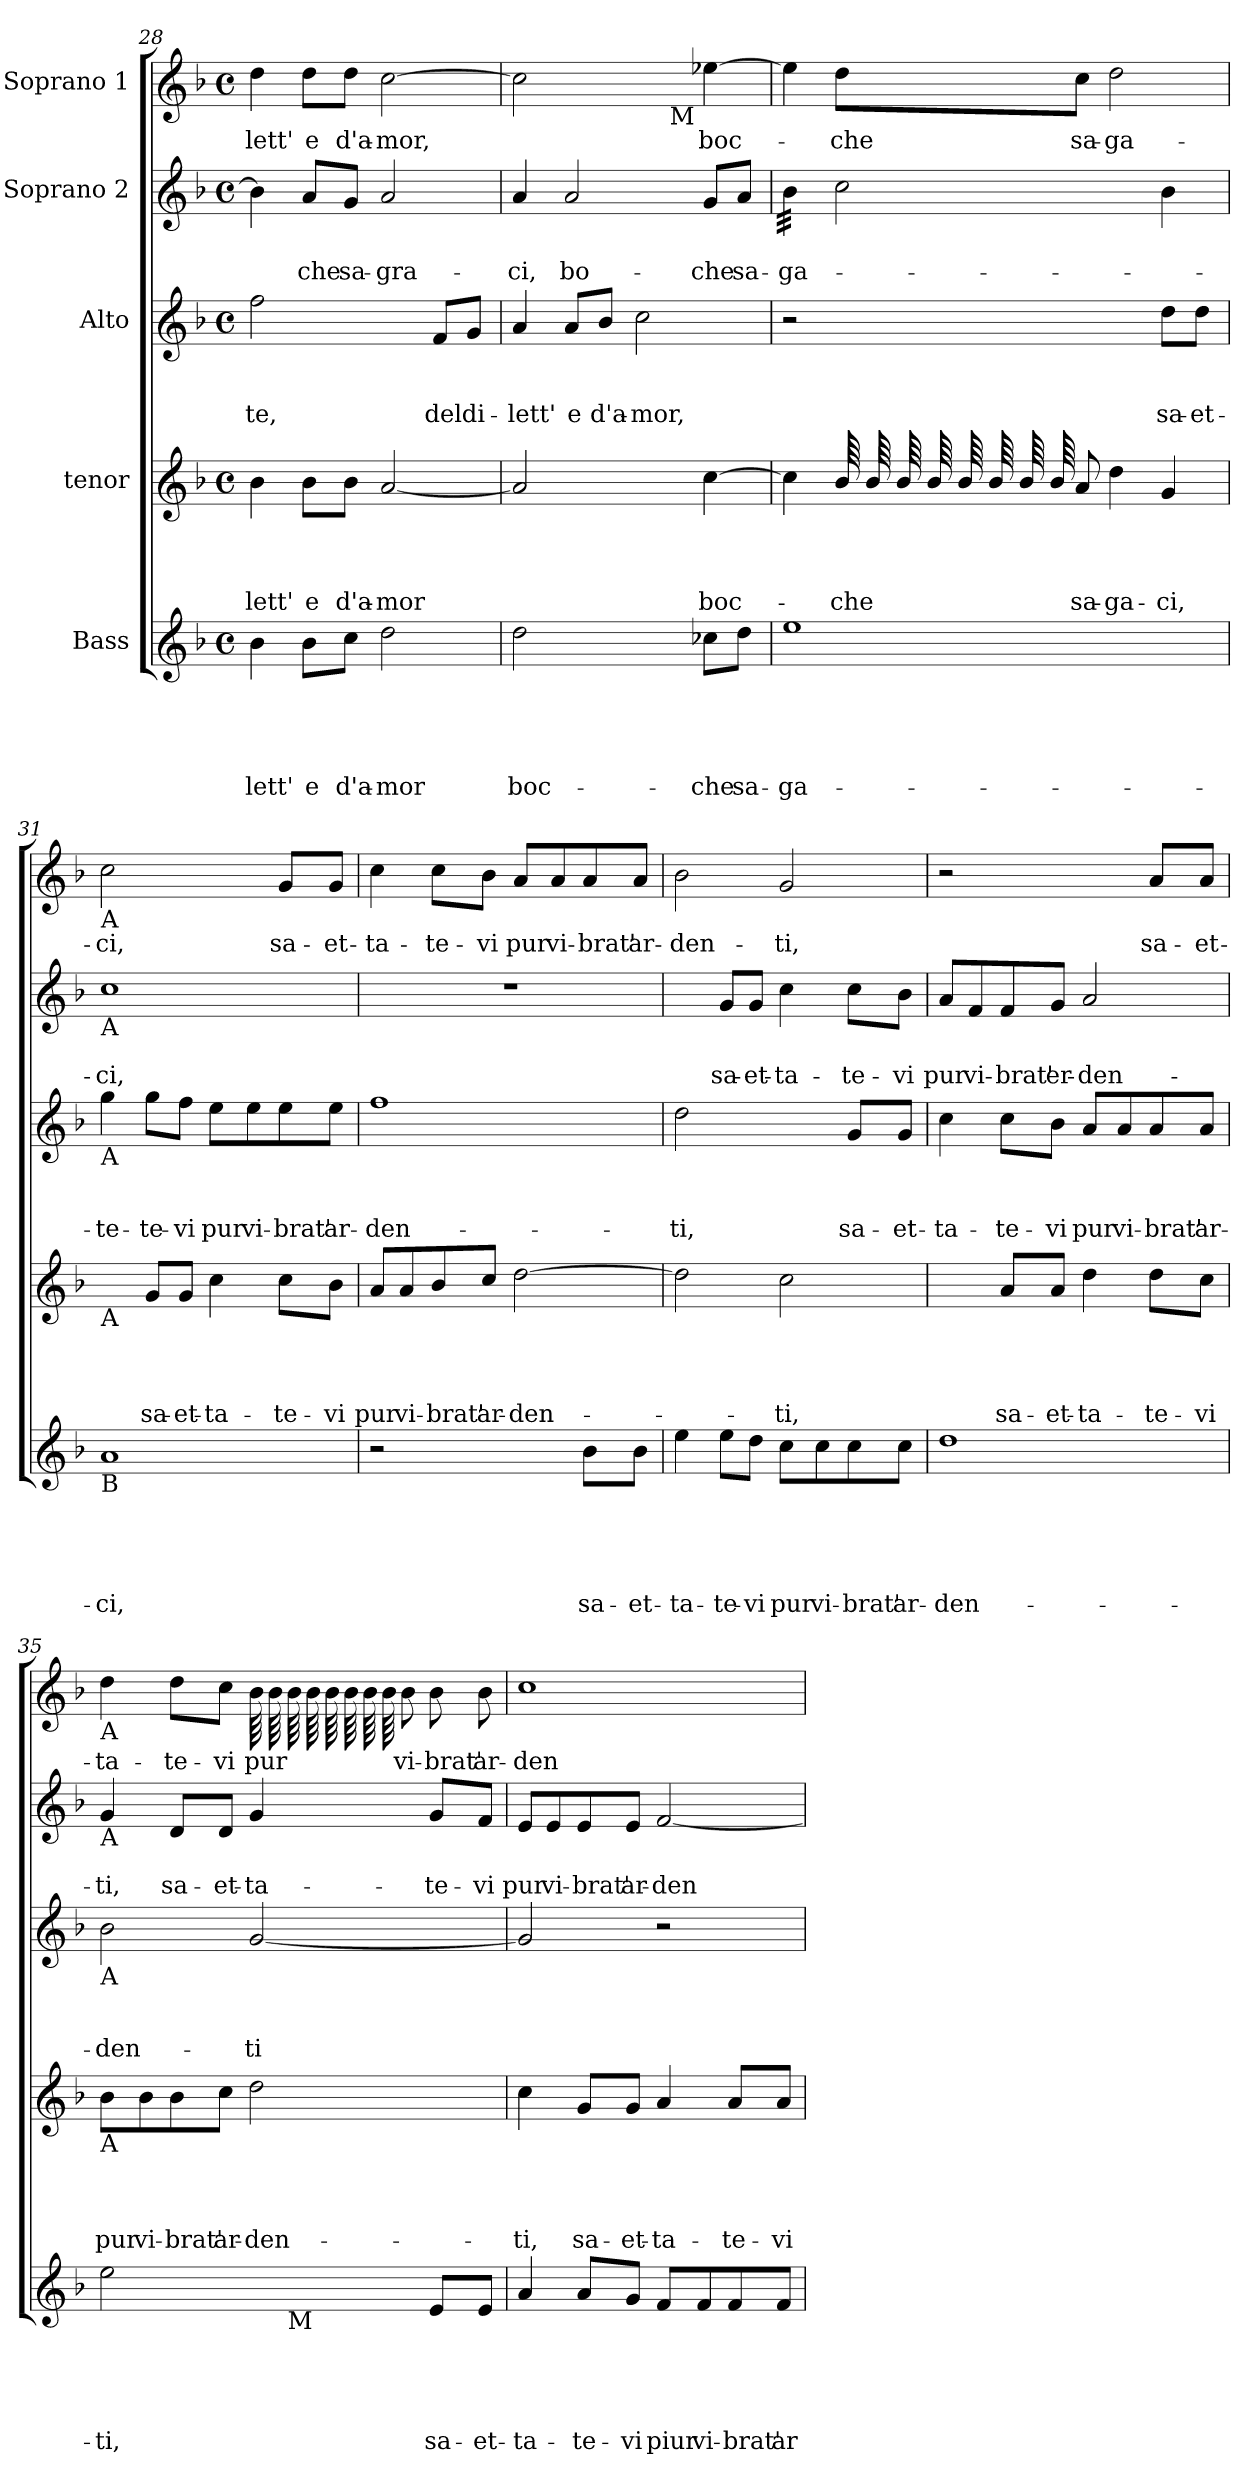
**kern	**text	**text	**text	**text	**text	**kern	**text	**text	**text	**text	**kern	**text	**text	**text	**kern	**text	**text	**kern	**text
*part5	*part5	*part5	*part5	*part5	*part5	*part4	*part4	*part4	*part4	*part4	*part3	*part3	*part3	*part3	*part2	*part2	*part2	*part1	*part1
*staff5	*staff5	*staff5	*staff5	*staff5	*staff5	*staff4	*staff4	*staff4	*staff4	*staff4	*staff3	*staff3	*staff3	*staff3	*staff2	*staff2	*staff2	*staff1	*staff1
*I"Bass	*	*	*	*	*	*I"tenor	*	*	*	*	*I"Alto	*	*	*	*I"Soprano 2	*	*	*I"Soprano 1	*
*clefG2	*	*	*	*	*	*clefG2	*	*	*	*	*clefG2	*	*	*	*clefG2	*	*	*clefG2	*
*k[b-]	*	*	*	*	*	*k[b-]	*	*	*	*	*k[b-]	*	*	*	*k[b-]	*	*	*k[b-]	*
*F:	*	*	*	*	*	*F:	*	*	*	*	*F:	*	*	*	*F:	*	*	*F:	*
*M4/4	*	*	*	*	*	*M4/4	*	*	*	*	*M4/4	*	*	*	*M4/4	*	*	*M4/4	*
*met(c)	*	*	*	*	*	*met(c)	*	*	*	*	*met(c)	*	*	*	*met(c)	*	*	*met(c)	*
=28	=28	=28	=28	=28	=28	=28	=28	=28	=28	=28	=28	=28	=28	=28	=28	=28	=28	=28	=28
!	!	!	!	!	!LO:LY:b	!	!	!	!	!LO:LY:b	!	!	!	!LO:LY:b	!	!	!	!	!LO:LY:b
4b-\	.	.	.	.	-lett'	4b-\	.	.	.	-lett'	2ff\	.	.	-te,	4b-\]	.	.	4dd\	-lett'
!	!	!	!	!	!LO:LY:b	!	!	!	!	!LO:LY:b	!	!	!	!	!	!	!LO:LY:b	!	!LO:LY:b
8b-\L	.	.	.	.	e	8b-\L	.	.	.	e	.	.	.	.	8a/L	.	-che	8dd\L	e
!	!	!	!	!	!LO:LY:b	!	!	!	!	!LO:LY:b	!	!	!	!	!	!	!LO:LY:b	!	!LO:LY:b
8cc\J	.	.	.	.	d'a-	8b-\J	.	.	.	d'a-	.	.	.	.	8g/J	.	sa-	8dd\J	d'a-
!	!	!	!	!	!LO:LY:b	!	!	!	!	!LO:LY:b	!	!	!	!	!	!	!LO:LY:b	!	!LO:LY:b
2dd\	.	.	.	.	-mor	[<2a/	.	.	.	-mor	4ryy	.	.	.	2a/	.	-gra-	[>2cc\	-mor,
!	!	!	!	!	!	!	!	!	!	!	!	!	!	!LO:LY:b	!	!	!	!	!
.	.	.	.	.	.	.	.	.	.	.	8f/L	.	.	del	.	.	.	.	.
!	!	!	!	!	!	!	!	!	!	!	!	!	!	!LO:LY:b	!	!	!	!	!
.	.	.	.	.	.	.	.	.	.	.	8g:/J	.	.	di-	.	.	.	.	.
=29	=29	=29	=29	=29	=29	=29	=29	=29	=29	=29	=29	=29	=29	=29	=29	=29	=29	=29	=29
!	!	!	!	!	!LO:LY:b	!	!	!	!	!	!	!	!	!LO:LY:b	!	!	!LO:LY:b	!	!
*	*	*	*	*	*	*	*	*	*	*	*	*	*	*	*	*	*	*^	*
2dd:\	.	.	.	.	boc-	2a/]	.	.	.	.	4a/	.	.	-lett'	4a/	.	-ci,	2cc\]	2ryy	.
!	!	!	!	!	!	!	!	!	!	!	!	!	!	!LO:LY:b	!	!	!LO:LY:b	!	!	!
.	.	.	.	.	.	.	.	.	.	.	8a/L	.	.	e	2a/	.	bo-	.	.	.
!	!	!	!	!	!	!	!	!	!	!	!	!	!	!LO:LY:b	!	!	!	!	!	!
.	.	.	.	.	.	.	.	.	.	.	8b-/J	.	.	d'a-	.	.	.	.	.	.
!	!	!	!	!	!	!	!	!	!	!	!	!	!	!LO:LY:b	!	!	!	!	!	!
4ryy	.	.	.	.	.	4ryy	.	.	.	.	2cc\	.	.	-mor,	.	.	.	4ryy	8ryy	.
!	!	!	!	!	!	!	!	!	!	!	!	!	!	!	!	!	!	!	!LO:TX:b:t=M	!
.	.	.	.	.	.	.	.	.	.	.	.	.	.	.	.	.	.	.	4.ryy	.
!	!	!	!	!	!LO:LY:b	!	!	!	!	!LO:LY:b	!	!	!	!	!	!	!LO:LY:b	!	!	!LO:LY:b
8cc-X\L	.	.	.	.	-che	[>4cc:\	.	.	.	boc-	.	.	.	.	8g/L	.	-che	[>4ee-X\	.	boc-
!	!	!	!	!	!LO:LY:b	!	!	!	!	!	!	!	!	!	!	!	!LO:LY:b	!	!	!
8dd\J	.	.	.	.	sa-	.	.	.	.	.	.	.	.	.	8a/J	.	sa-	.	.	.
=30	=30	=30	=30	=30	=30	=30	=30	=30	=30	=30	=30	=30	=30	=30	=30	=30	=30	=30	=30	=30
!	!	!	!	!	!LO:LY:b	!	!	!	!	!	!	!	!	!	!	!	!LO:LY:b	!	!	!
*	*	*	*	*	*	*	*	*	*	*	*	*	*	*	*	*	*	*v	*v	*
*	*	*	*	*	*	*	*	*	*	*	*	*	*	*	*tremolo	*	*	*	*
1ee	.	.	.	.	-ga-	4cc\]	.	.	.	.	2r	.	.	.	32b-\LLL	.	-ga-	4ee-\]	.
.	.	.	.	.	.	.	.	.	.	.	.	.	.	.	32b-\	.	.	.	.
.	.	.	.	.	.	.	.	.	.	.	.	.	.	.	32b-\	.	.	.	.
.	.	.	.	.	.	.	.	.	.	.	.	.	.	.	32b-\	.	.	.	.
.	.	.	.	.	.	.	.	.	.	.	.	.	.	.	32b-\	.	.	.	.
.	.	.	.	.	.	.	.	.	.	.	.	.	.	.	32b-\	.	.	.	.
.	.	.	.	.	.	.	.	.	.	.	.	.	.	.	32b-\	.	.	.	.
.	.	.	.	.	.	.	.	.	.	.	.	.	.	.	32b-\JJJ	.	.	.	.
*	*	*	*	*	*	*	*	*	*	*	*	*	*	*	*Xtremolo	*	*	*	*
!	!	!	!	!	!	!	!	!	!	!LO:LY:b	!	!	!	!	!	!	!	!	!LO:LY:b
*	*	*	*	*	*	*tremolo	*	*	*	*	*	*	*	*	*	*	*	*	*
.	.	.	.	.	.	64b-/LLLL	.	.	.	-che	.	.	.	.	2cc\	.	.	8dd\L	-che
.	.	.	.	.	.	64b-/	.	.	.	.	.	.	.	.	.	.	.	.	.
.	.	.	.	.	.	64b-/	.	.	.	.	.	.	.	.	.	.	.	.	.
.	.	.	.	.	.	64b-/	.	.	.	.	.	.	.	.	.	.	.	.	.
.	.	.	.	.	.	64b-/	.	.	.	.	.	.	.	.	.	.	.	.	.
.	.	.	.	.	.	64b-/	.	.	.	.	.	.	.	.	.	.	.	.	.
.	.	.	.	.	.	64b-/	.	.	.	.	.	.	.	.	.	.	.	.	.
.	.	.	.	.	.	64b-/	.	.	.	.	.	.	.	.	.	.	.	.	.
*	*	*	*	*	*	*Xtremolo	*	*	*	*	*	*	*	*	*	*	*	*	*
!	!	!	!	!	!	!	!	!	!	!LO:LY:b	!	!	!	!	!	!	!	!	!LO:LY:b
.	.	.	.	.	.	8a/J	.	.	.	sa-	.	.	.	.	.	.	.	8cc\J	sa-
!	!	!	!	!	!	!	!	!	!	!LO:LY:b	!	!	!	!	!	!	!	!	!LO:LY:b
.	.	.	.	.	.	4dd\	.	.	.	-ga-	4ryy	.	.	.	.	.	.	2dd\	-ga-
!	!	!	!	!	!	!	!	!	!	!LO:LY:b	!	!	!	!LO:LY:b	!	!	!	!	!
.	.	.	.	.	.	4g/	.	.	.	-ci,	8dd:\L	.	.	sa-	4b-\	.	.	.	.
!	!	!	!	!	!	!	!	!	!	!	!	!	!	!LO:LY:b	!	!	!	!	!
.	.	.	.	.	.	.	.	.	.	.	8dd\J	.	.	-et-	.	.	.	.	.
!!LO:PB:g=z
=31	=31	=31	=31	=31	=31	=31	=31	=31	=31	=31	=31	=31	=31	=31	=31	=31	=31	=31	=31
!	!	!	!	!	!	!	!	!	!	!	!	!	!	!	!	!	!	!LO:TX:b:t=A	!
!	!	!	!	!	!	!	!	!	!	!	!	!	!	!	!LO:TX:b:t=A	!	!	!	!
!	!	!	!	!	!	!	!	!	!	!	!LO:TX:b:t=A	!	!	!	!	!	!	!	!
!	!	!	!	!	!	!LO:TX:b:t=A	!	!	!	!	!	!	!	!	!	!	!	!	!
!LO:TX:b:t=B	!	!	!	!	!	!	!	!	!	!	!	!	!	!	!	!	!	!	!
!	!	!	!	!	!LO:LY:b	!	!	!	!	!	!	!	!	!LO:LY:b	!	!	!LO:LY:b	!	!LO:LY:b
1a	.	.	.	.	-ci,	4ryy	.	.	.	.	4gg\	.	.	-te-	1cc	.	-ci,	2cc\	-ci,
!	!	!	!	!	!	!	!	!	!	!LO:LY:b	!	!	!	!LO:LY:b	!	!	!	!	!
.	.	.	.	.	.	8g:/L	.	.	.	sa-	8gg\L	.	.	-te-	.	.	.	.	.
!	!	!	!	!	!	!	!	!	!	!LO:LY:b	!	!	!	!LO:LY:b	!	!	!	!	!
.	.	.	.	.	.	8g/J	.	.	.	-et-	8ff\J	.	.	-vi	.	.	.	.	.
!	!	!	!	!	!	!	!	!	!	!LO:LY:b	!	!	!	!LO:LY:b	!	!	!	!	!
.	.	.	.	.	.	4cc\	.	.	.	-ta-	8ee\L	.	.	pur	.	.	.	4ryy	.
!	!	!	!	!	!	!	!	!	!	!	!	!	!	!LO:LY:b	!	!	!	!	!
.	.	.	.	.	.	.	.	.	.	.	8ee\	.	.	vi-	.	.	.	.	.
!	!	!	!	!	!	!	!	!	!	!LO:LY:b	!	!	!	!LO:LY:b	!	!	!	!	!LO:LY:b
.	.	.	.	.	.	8cc\L	.	.	.	-te-	8ee\	.	.	-brat'	.	.	.	8g:/L	sa-
!	!	!	!	!	!	!	!	!	!	!LO:LY:b	!	!	!	!LO:LY:b	!	!	!	!	!LO:LY:b
.	.	.	.	.	.	8b-\J	.	.	.	-vi	8ee\J	.	.	ar-	.	.	.	8g/J	-et-
=32	=32	=32	=32	=32	=32	=32	=32	=32	=32	=32	=32	=32	=32	=32	=32	=32	=32	=32	=32
!	!	!	!	!	!	!	!	!	!	!LO:LY:b	!	!	!	!LO:LY:b	!	!	!	!	!LO:LY:b
2r	.	.	.	.	.	8a/L	.	.	.	pur	1ff	.	.	-den-	1r	.	.	4cc\	-ta-
!	!	!	!	!	!	!	!	!	!	!LO:LY:b	!	!	!	!	!	!	!	!	!
.	.	.	.	.	.	8a/	.	.	.	vi-	.	.	.	.	.	.	.	.	.
!	!	!	!	!	!	!	!	!	!	!LO:LY:b	!	!	!	!	!	!	!	!	!LO:LY:b
.	.	.	.	.	.	8b-/	.	.	.	-brat'	.	.	.	.	.	.	.	8cc\L	-te-
!	!	!	!	!	!	!	!	!	!	!LO:LY:b	!	!	!	!	!	!	!	!	!LO:LY:b
.	.	.	.	.	.	8cc/J	.	.	.	ar-	.	.	.	.	.	.	.	8b-\J	-vi
!	!	!	!	!	!	!	!	!	!	!LO:LY:b	!	!	!	!	!	!	!	!	!LO:LY:b
4ryy	.	.	.	.	.	[>2dd\	.	.	.	-den-	.	.	.	.	.	.	.	8a/L	pur
!	!	!	!	!	!	!	!	!	!	!	!	!	!	!	!	!	!	!	!LO:LY:b
.	.	.	.	.	.	.	.	.	.	.	.	.	.	.	.	.	.	8a/	vi-
!	!	!	!	!	!LO:LY:b	!	!	!	!	!	!	!	!	!	!	!	!	!	!LO:LY:b
8b-:\L	.	.	.	.	sa-	.	.	.	.	.	.	.	.	.	.	.	.	8a/	-brat'
!	!	!	!	!	!LO:LY:b	!	!	!	!	!	!	!	!	!	!	!	!	!	!LO:LY:b
8b-\J	.	.	.	.	-et-	.	.	.	.	.	.	.	.	.	.	.	.	8a>/J	ar-
=33	=33	=33	=33	=33	=33	=33	=33	=33	=33	=33	=33	=33	=33	=33	=33	=33	=33	=33	=33
!	!	!	!	!	!LO:LY:b	!	!	!	!	!	!	!	!	!LO:LY:b	!	!	!	!	!LO:LY:b
4ee\	.	.	.	.	-ta-	2dd\]	.	.	.	.	2dd\	.	.	-ti,	4ryy	.	.	2b-\	-den-
!	!	!	!	!	!LO:LY:b	!	!	!	!	!	!	!	!	!	!	!	!LO:LY:b	!	!
8ee\L	.	.	.	.	-te-	.	.	.	.	.	.	.	.	.	8g:/L	.	sa-	.	.
!	!	!	!	!	!LO:LY:b	!	!	!	!	!	!	!	!	!	!	!	!LO:LY:b	!	!
8dd\J	.	.	.	.	-vi	.	.	.	.	.	.	.	.	.	8g/J	.	-et-	.	.
!	!	!	!	!	!LO:LY:b	!	!	!	!	!LO:LY:b	!	!	!	!	!	!	!LO:LY:b	!	!LO:LY:b
8cc\L	.	.	.	.	pur	2cc\	.	.	.	-ti,	4ryy	.	.	.	4cc\	.	-ta-	2g/	-ti,
!	!	!	!	!	!LO:LY:b	!	!	!	!	!	!	!	!	!	!	!	!	!	!
8cc\	.	.	.	.	vi-	.	.	.	.	.	.	.	.	.	.	.	.	.	.
!	!	!	!	!	!LO:LY:b	!	!	!	!	!	!	!	!	!LO:LY:b	!	!	!LO:LY:b	!	!
8cc\	.	.	.	.	-brat'	.	.	.	.	.	8g:/L	.	.	sa-	8cc\L	.	-te-	.	.
!	!	!	!	!	!LO:LY:b	!	!	!	!	!	!	!	!	!LO:LY:b	!	!	!LO:LY:b	!	!
8cc\J	.	.	.	.	ar-	.	.	.	.	.	8g/J	.	.	-et-	8b-\J	.	-vi	.	.
=34	=34	=34	=34	=34	=34	=34	=34	=34	=34	=34	=34	=34	=34	=34	=34	=34	=34	=34	=34
!	!	!	!	!	!LO:LY:b	!	!	!	!	!	!	!	!	!LO:LY:b	!	!	!LO:LY:b	!	!
1dd	.	.	.	.	-den-	4ryy	.	.	.	.	4cc\	.	.	-ta-	8a/L	.	pur	2r	.
!	!	!	!	!	!	!	!	!	!	!	!	!	!	!	!	!	!LO:LY:b	!	!
.	.	.	.	.	.	.	.	.	.	.	.	.	.	.	8f/	.	vi-	.	.
!	!	!	!	!	!	!	!	!	!	!LO:LY:b	!	!	!	!LO:LY:b	!	!	!LO:LY:b	!	!
.	.	.	.	.	.	8a:/L	.	.	.	sa-	8cc\L	.	.	-te-	8f/	.	-brat'	.	.
!	!	!	!	!	!	!	!	!	!	!LO:LY:b	!	!	!	!LO:LY:b	!	!	!LO:LY:b	!	!
.	.	.	.	.	.	8a/J	.	.	.	-et-	8b-\J	.	.	-vi	8g/J	.	er-	.	.
!	!	!	!	!	!	!	!	!	!	!LO:LY:b	!	!	!	!LO:LY:b	!	!	!LO:LY:b	!	!
.	.	.	.	.	.	4dd\	.	.	.	-ta-	8a/L	.	.	pur	2a/	.	-den-	4ryy	.
!	!	!	!	!	!	!	!	!	!	!	!	!	!	!LO:LY:b	!	!	!	!	!
.	.	.	.	.	.	.	.	.	.	.	8a/	.	.	vi-	.	.	.	.	.
!	!	!	!	!	!	!	!	!	!	!LO:LY:b	!	!	!	!LO:LY:b	!	!	!	!	!LO:LY:b
.	.	.	.	.	.	8dd\L	.	.	.	-te-	8a/	.	.	-brat'	.	.	.	8a:/L	sa-
!	!	!	!	!	!	!	!	!	!	!LO:LY:b	!	!	!	!LO:LY:b	!	!	!	!	!LO:LY:b
.	.	.	.	.	.	8cc\J	.	.	.	-vi	8a/J	.	.	ar-	.	.	.	8a/J	-et-
!!LO:LB:g=z
=35	=35	=35	=35	=35	=35	=35	=35	=35	=35	=35	=35	=35	=35	=35	=35	=35	=35	=35	=35
!	!	!	!	!	!	!	!	!	!	!	!	!	!	!	!	!	!	!LO:TX:b:t=A	!
!	!	!	!	!	!	!	!	!	!	!	!	!	!	!	!LO:TX:b:t=A	!	!	!	!
!	!	!	!	!	!	!	!	!	!	!	!LO:TX:b:t=A	!	!	!	!	!	!	!	!
!	!	!	!	!	!	!LO:TX:b:t=A	!	!	!	!	!	!	!	!	!	!	!	!	!
!LO:TX:b:t=B	!	!	!	!	!	!	!	!	!	!	!	!	!	!	!	!	!	!	!
!	!	!	!	!	!LO:LY:b	!	!	!	!	!LO:LY:b	!	!	!	!LO:LY:b	!	!	!LO:LY:b	!	!LO:LY:b
*^	*	*	*	*	*	*	*	*	*	*	*	*	*	*	*	*	*	*	*
2ee\	2ryy	.	.	.	.	-ti,	8b-\L	.	.	.	pur	2b-\	.	.	-den-	4g/	.	-ti,	4dd\	-ta-
!	!	!	!	!	!	!	!	!	!	!	!LO:LY:b	!	!	!	!	!	!	!	!	!
.	.	.	.	.	.	.	8b-\	.	.	.	vi-	.	.	.	.	.	.	.	.	.
!	!	!	!	!	!	!	!	!	!	!	!LO:LY:b	!	!	!	!	!	!	!LO:LY:b	!	!LO:LY:b
.	.	.	.	.	.	.	8b-\	.	.	.	-brat'	.	.	.	.	8d/L	.	sa-	8dd\L	-te-
!	!	!	!	!	!	!	!	!	!	!	!LO:LY:b	!	!	!	!	!	!	!LO:LY:b	!	!LO:LY:b
.	.	.	.	.	.	.	8cc\J	.	.	.	ar-	.	.	.	.	8d/J	.	-et-	8cc\J	-vi
!	!	!	!	!	!	!	!	!	!	!	!LO:LY:b	!	!	!	!LO:LY:b	!	!	!LO:LY:b	!	!LO:LY:b
*	*	*	*	*	*	*	*	*	*	*	*	*	*	*	*	*	*	*	*tremolo	*
4ryy	32ryy	.	.	.	.	.	2dd\	.	.	.	-den-	[<2g/	.	.	-ti	4g/	.	-ta-	64b-\LLLL	pur
.	.	.	.	.	.	.	.	.	.	.	.	.	.	.	.	.	.	.	64b-\	.
!	!LO:TX:b:t=M	!	!	!	!	!	!	!	!	!	!	!	!	!	!	!	!	!	!	!
.	4...ryy	.	.	.	.	.	.	.	.	.	.	.	.	.	.	.	.	.	64b-\	.
.	.	.	.	.	.	.	.	.	.	.	.	.	.	.	.	.	.	.	64b-\	.
.	.	.	.	.	.	.	.	.	.	.	.	.	.	.	.	.	.	.	64b-\	.
.	.	.	.	.	.	.	.	.	.	.	.	.	.	.	.	.	.	.	64b-\	.
.	.	.	.	.	.	.	.	.	.	.	.	.	.	.	.	.	.	.	64b-\	.
.	.	.	.	.	.	.	.	.	.	.	.	.	.	.	.	.	.	.	64b-\	.
*	*	*	*	*	*	*	*	*	*	*	*	*	*	*	*	*	*	*	*Xtremolo	*
!	!	!	!	!	!	!	!	!	!	!	!	!	!	!	!	!	!	!	!	!LO:LY:b
.	.	.	.	.	.	.	.	.	.	.	.	.	.	.	.	.	.	.	8b-\	vi-
!	!	!	!	!	!	!LO:LY:b	!	!	!	!	!	!	!	!	!	!	!	!LO:LY:b	!	!LO:LY:b
8e/L	.	.	.	.	.	sa-	.	.	.	.	.	.	.	.	.	8g/L	.	-te-	8b-\	-brat'
!	!	!	!	!	!	!LO:LY:b	!	!	!	!	!	!	!	!	!	!	!	!LO:LY:b	!	!LO:LY:b
8e/J	.	.	.	.	.	-et-	.	.	.	.	.	.	.	.	.	8f/J	.	-vi	8b-\J	ar-
=36	=36	=36	=36	=36	=36	=36	=36	=36	=36	=36	=36	=36	=36	=36	=36	=36	=36	=36	=36	=36
!	!	!	!	!	!	!LO:LY:b	!	!	!	!	!LO:LY:b	!	!	!	!	!	!	!LO:LY:b	!	!LO:LY:b
*v	*v	*	*	*	*	*	*	*	*	*	*	*	*	*	*	*	*	*	*	*
4a/	.	.	.	.	-ta-	4cc\	.	.	.	-ti,	2g/]	.	.	.	8e/L	.	pur	1cc	-den-
!	!	!	!	!	!	!	!	!	!	!	!	!	!	!	!	!	!LO:LY:b	!	!
.	.	.	.	.	.	.	.	.	.	.	.	.	.	.	8e/	.	vi-	.	.
!	!	!	!	!	!LO:LY:b	!	!	!	!	!LO:LY:b	!	!	!	!	!	!	!LO:LY:b	!	!
8a/L	.	.	.	.	-te-	8g/L	.	.	.	sa-	.	.	.	.	8e/	.	-brat'	.	.
!	!	!	!	!	!LO:LY:b	!	!	!	!	!LO:LY:b	!	!	!	!	!	!	!LO:LY:b	!	!
8g/J	.	.	.	.	-vi	8g/J	.	.	.	-et-	.	.	.	.	8e/J	.	ar-	.	.
!	!	!	!	!	!LO:LY:b	!	!	!	!	!LO:LY:b	!	!	!	!	!	!	!LO:LY:b	!	!
8f/L	.	.	.	.	piur	4a/	.	.	.	-ta-	2r	.	.	.	[<2f/	.	-den-	.	.
!	!	!	!	!	!LO:LY:b	!	!	!	!	!	!	!	!	!	!	!	!	!	!
8f/	.	.	.	.	vi-	.	.	.	.	.	.	.	.	.	.	.	.	.	.
!	!	!	!	!	!LO:LY:b	!	!	!	!	!LO:LY:b	!	!	!	!	!	!	!	!	!
8f/	.	.	.	.	-brat'	8a/L	.	.	.	-te-	.	.	.	.	.	.	.	.	.
!	!	!	!	!	!LO:LY:b	!	!	!	!	!LO:LY:b	!	!	!	!	!	!	!	!	!
8f/J	.	.	.	.	ar-	8a/J	.	.	.	-vi	.	.	.	.	.	.	.	.	.
=	=	=	=	=	=	=	=	=	=	=	=	=	=	=	=	=	=	=	=
*-	*-	*-	*-	*-	*-	*-	*-	*-	*-	*-	*-	*-	*-	*-	*-	*-	*-	*-	*-
